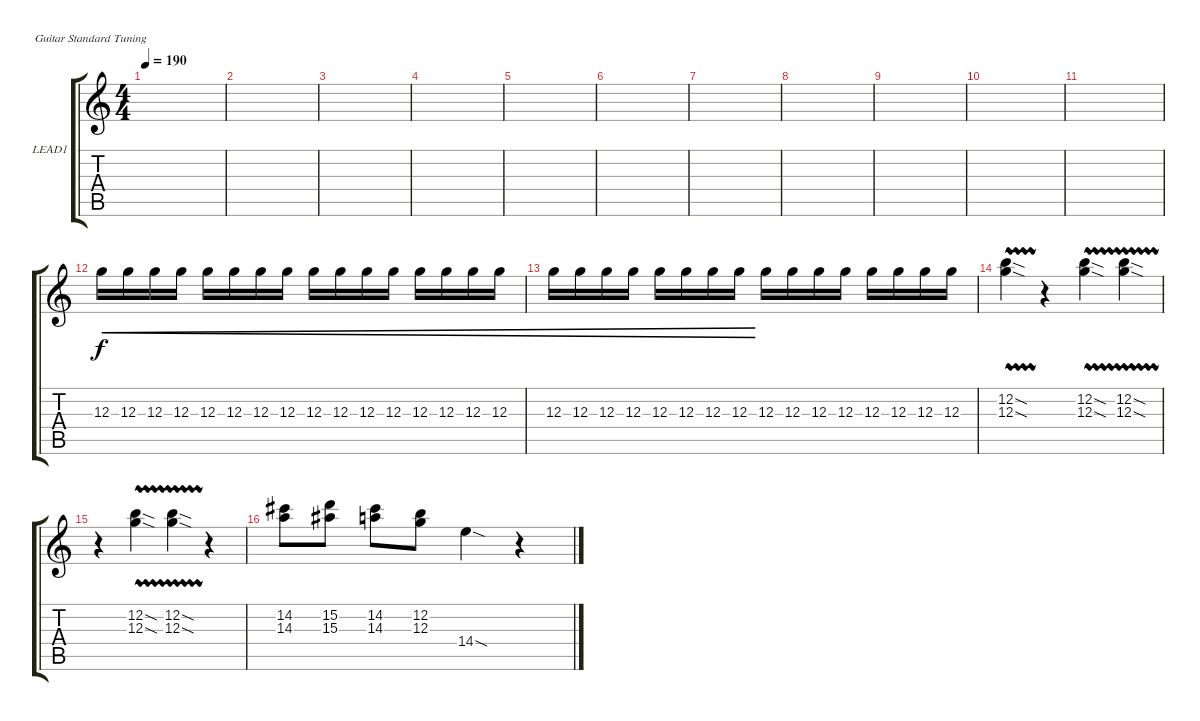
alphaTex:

\defaultSystemsLayout 4
\bracketExtendMode groupsimilarinstruments
\firstSystemTrackNameOrientation horizontal
\otherSystemsTrackNameOrientation horizontal
\track ("Lead Guitar 1" "LEAD1") {instrument overdrivenguitar}
\staff {score tabs}
\tuning (E4 B3 G3 D3 A2 E2)
\ts (4 4)
\tempo 190
\clef g2
\ks c
|
|
|
|
|
|
|
|
|
|
|
12.3.16{cre} 12.3.16{cre} 12.3.16{cre} 12.3.16{cre} 12.3.16{cre} 12.3.16{cre} 12.3.16{cre} 12.3.16{cre} 12.3.16{cre} 12.3.16{cre} 12.3.16{cre} 12.3.16{cre} 12.3.16{cre} 12.3.16{cre} 12.3.16{cre} 12.3.16{cre} |
12.3.16{cre} 12.3.16{cre} 12.3.16{cre} 12.3.16{cre} 12.3.16{cre} 12.3.16{cre} 12.3.16{cre} 12.3.16{cre} 12.3.16 12.3.16 12.3.16 12.3.16 12.3.16 12.3.16 12.3.16 12.3.16 |
(12.3{vw sod} 12.2{vw sod}).4 r.4 (12.2{vw sod} 12.3{vw sod}).4 (12.2{vw sod} 12.3{vw sod}).4 |
r.4 (12.2{vw sod} 12.3{vw sod}).4 (12.2{vw sod} 12.3{vw sod}).4 r.4 |
(14.3 14.2).8 (15.3 15.2).8 (14.3 14.2).8 (12.3 12.2).8 14.4{sod}.4 r.4
